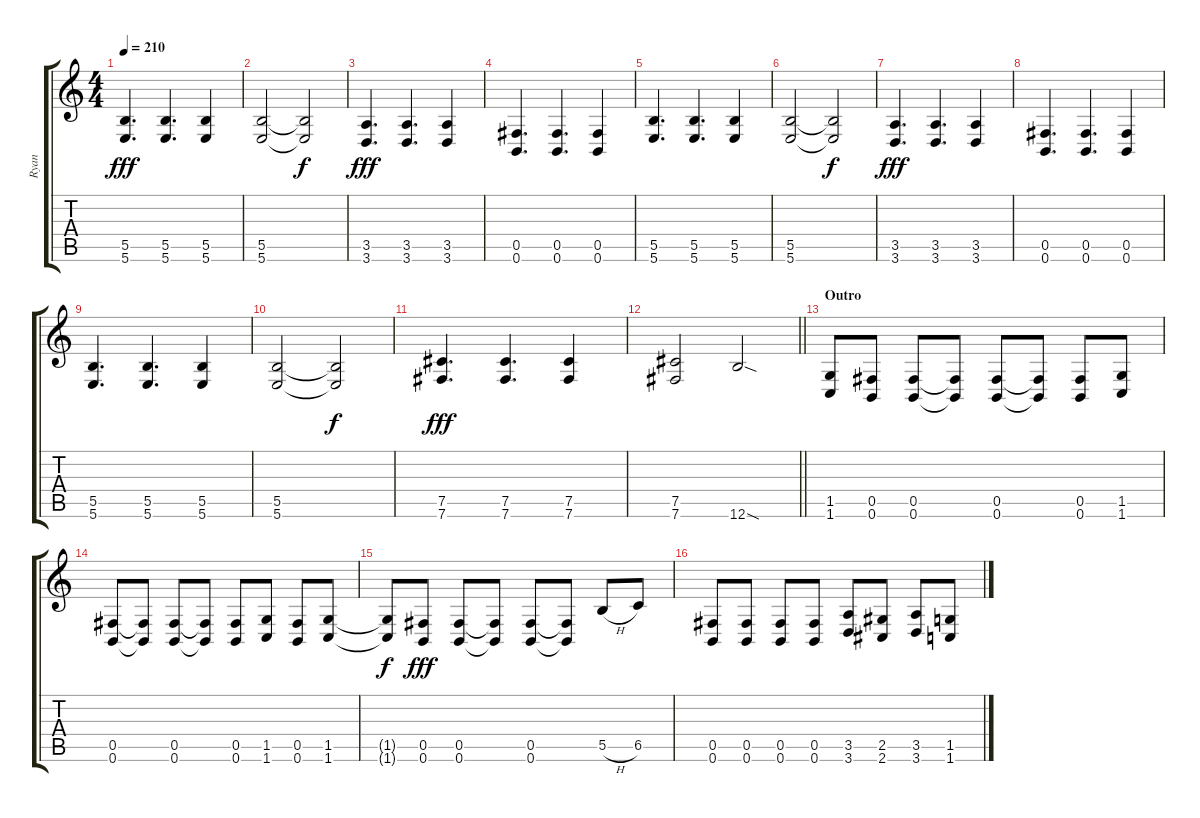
\track ("Ryan" "Ryan") {instrument distortionguitar}
\staff {score tabs}
\tuning (Db4 Ab3 E3 B2 Gb2 B1) {hide}
\ts (4 4)
\tempo 210
\clef g2
\ks c
(5.5 5.6).4{d dy fff} (5.5 5.6).4{d} (5.5 5.6).4 |
(5.5 5.6).2 (5.5{t} 5.6{t}).2{dy f} |
(3.5 3.6).4{d dy fff} (3.5 3.6).4{d} (3.5 3.6).4 |
(0.5 0.6).4{d} (0.5 0.6).4{d} (0.5 0.6).4 |
(5.5 5.6).4{d} (5.5 5.6).4{d} (5.5 5.6).4 |
(5.5 5.6).2 (5.5{t} 5.6{t}).2{dy f} |
(3.5 3.6).4{d dy fff} (3.5 3.6).4{d} (3.5 3.6).4 |
(0.5 0.6).4{d} (0.5 0.6).4{d} (0.5 0.6).4 |
(5.5 5.6).4{d} (5.5 5.6).4{d} (5.5 5.6).4 |
(5.5 5.6).2 (5.5{t} 5.6{t}).2{dy f} |
(7.5 7.6).4{d dy fff} (7.5 7.6).4{d} (7.5 7.6).4 |
\barLineRight lightlight
(7.5 7.6).2 12.6{sod}.2 |
\section ("" "Outro")
(1.5 1.6).8 (0.5 0.6).8 (0.5 0.6).8 (0.5{t} 0.6{t}).8 (0.5 0.6).8 (0.5{t} 0.6{t}).8 (0.5 0.6).8 (1.5 1.6).8 |
(0.5 0.6).8 (0.5{t} 0.6{t}).8 (0.5 0.6).8 (0.5{t} 0.6{t}).8 (0.5 0.6).8 (1.5 1.6).8 (0.5 0.6).8 (1.5 1.6).8 |
(1.5{t} 1.6{t}).8{dy f} (0.5 0.6).8{dy fff} (0.5 0.6).8 (0.5{t} 0.6{t}).8 (0.5 0.6).8 (0.5{t} 0.6{t}).8 5.5{h}.8 6.5.8 |
(0.5 0.6).8 (0.5 0.6).8 (0.5 0.6).8 (0.5 0.6).8 (3.5 3.6).8 (2.5 2.6).8 (3.5 3.6).8 (1.5 1.6).8
